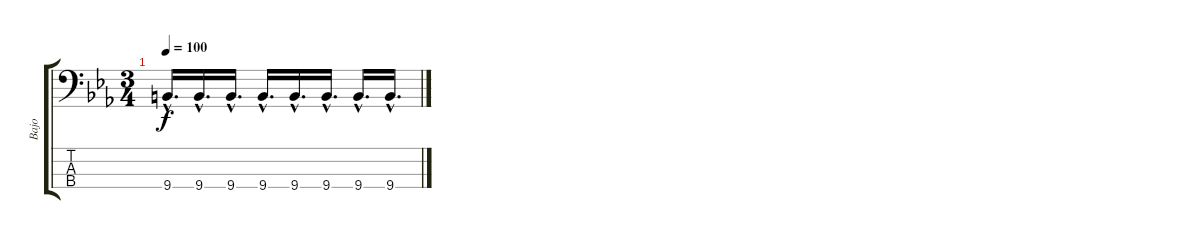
\track ("Bajo" "Bajo") {instrument electricbasspick}
\staff {score tabs}
\tuning (G2 D2 A1 D1) {hide}
\ts (3 4)
\tempo 100
\clef f4
\ks eb
9.4{hac}.16{d dy f} 9.4{hac}.16{d} 9.4{hac}.16{d} 9.4{hac}.16{d} 9.4{hac}.16{d} 9.4{hac}.16{d} 9.4{hac}.16{d} 9.4{hac}.16{d}
